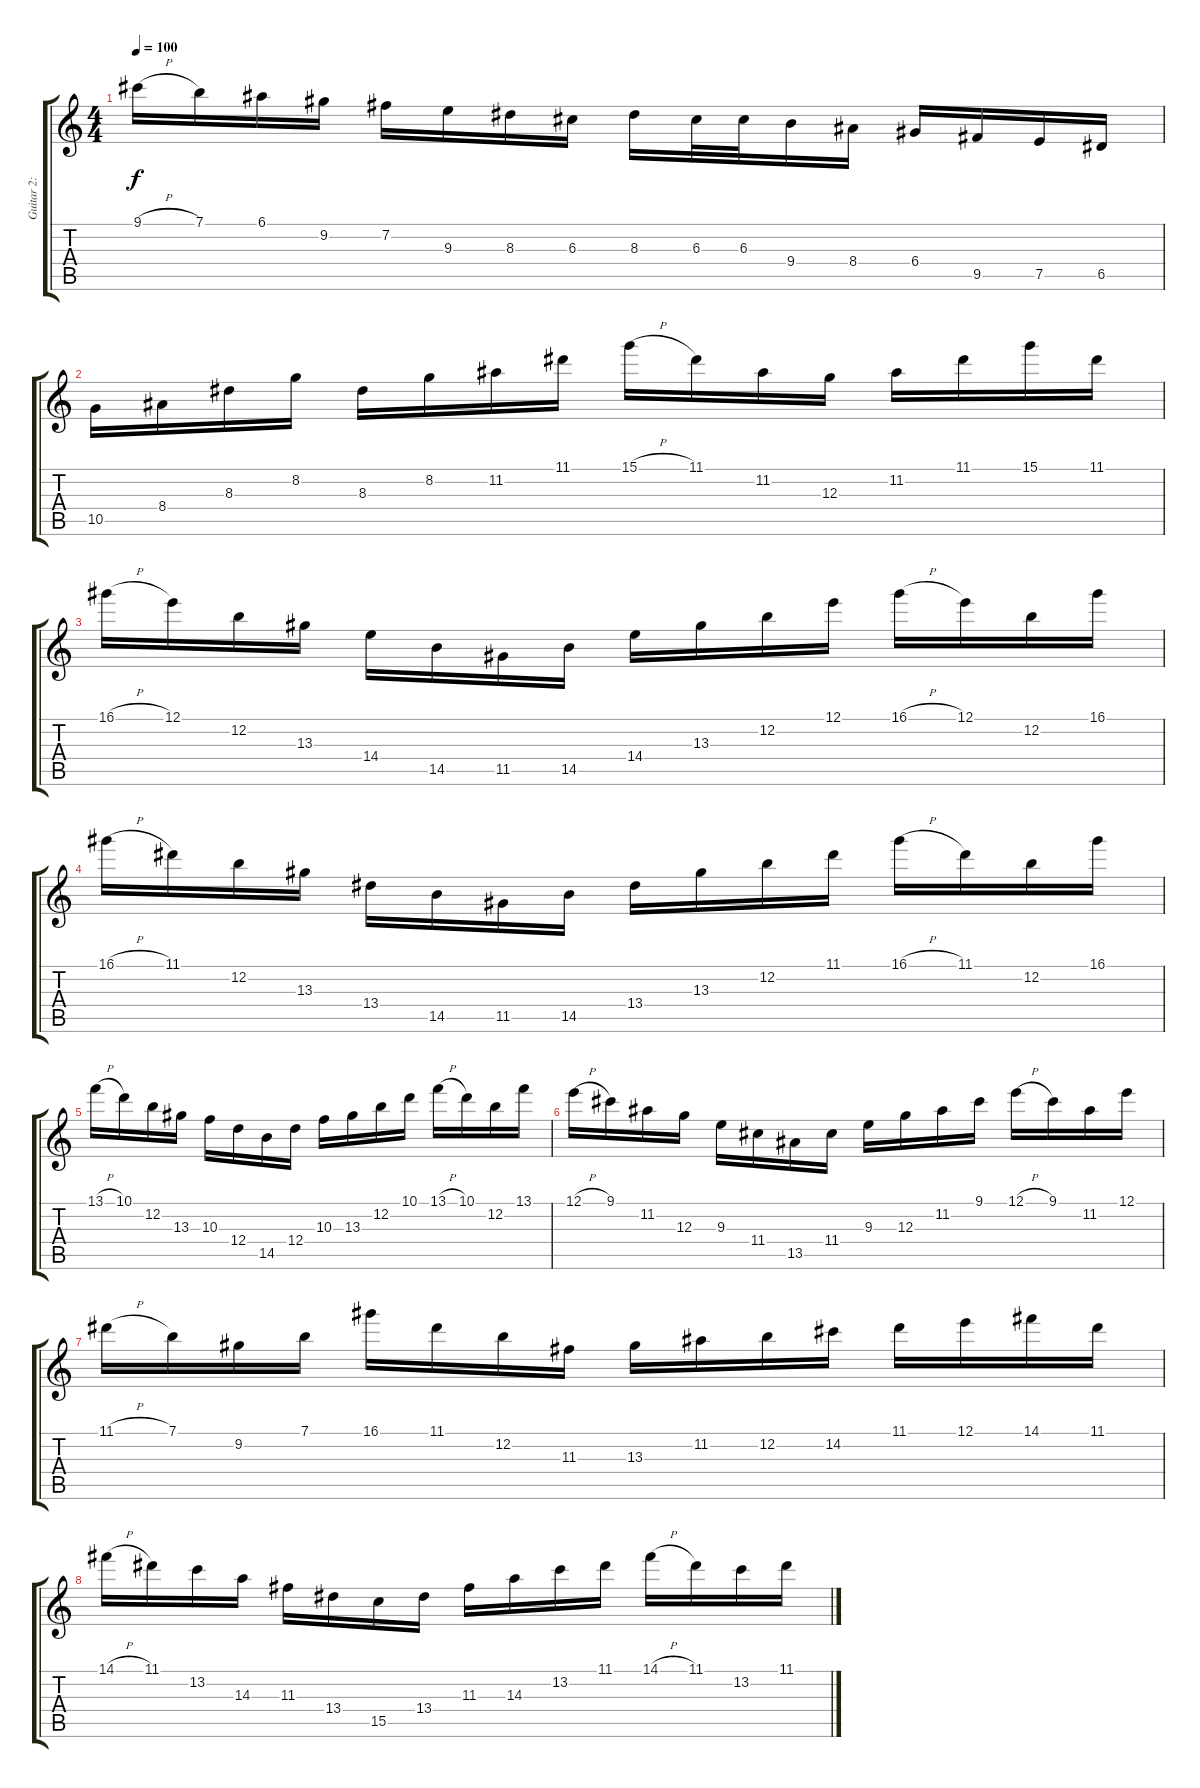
\track ("Guitar 2: arpeggios" "Guitar 2: ") {instrument electricguitarjazz}
\staff {score tabs}
\tuning (E4 B3 G3 D3 A2 E2) {hide}
\ts (4 4)
\tempo 100
\clef g2
\ks c
9.1{h}.16{dy f} 7.1.16 6.1.16 9.2.16 7.2.16 9.3.16 8.3.16 6.3.16 8.3.16 6.3.32 6.3.32 9.4.16 8.4.16 6.4.16 9.5.16 7.5.16 6.5.16 |
10.5.16 8.4.16 8.3.16 8.2.16 8.3.16 8.2.16 11.2.16 11.1.16 15.1{h}.16 11.1.16 11.2.16 12.3.16 11.2.16 11.1.16 15.1.16 11.1.16 |
16.1{h}.16 12.1.16 12.2.16 13.3.16 14.4.16 14.5.16 11.5.16 14.5.16 14.4.16 13.3.16 12.2.16 12.1.16 16.1{h}.16 12.1.16 12.2.16 16.1.16 |
16.1{h}.16 11.1.16 12.2.16 13.3.16 13.4.16 14.5.16 11.5.16 14.5.16 13.4.16 13.3.16 12.2.16 11.1.16 16.1{h}.16 11.1.16 12.2.16 16.1.16 |
13.1{h}.16 10.1.16 12.2.16 13.3.16 10.3.16 12.4.16 14.5.16 12.4.16 10.3.16 13.3.16 12.2.16 10.1.16 13.1{h}.16 10.1.16 12.2.16 13.1.16 |
12.1{h}.16 9.1.16 11.2.16 12.3.16 9.3.16 11.4.16 13.5.16 11.4.16 9.3.16 12.3.16 11.2.16 9.1.16 12.1{h}.16 9.1.16 11.2.16 12.1.16 |
11.1{h}.16 7.1.16 9.2.16 7.1.16 16.1.16 11.1.16 12.2.16 11.3.16 13.3.16 11.2.16 12.2.16 14.2.16 11.1.16 12.1.16 14.1.16 11.1.16 |
14.1{h}.16 11.1.16 13.2.16 14.3.16 11.3.16 13.4.16 15.5.16 13.4.16 11.3.16 14.3.16 13.2.16 11.1.16 14.1{h}.16 11.1.16 13.2.16 11.1.16
